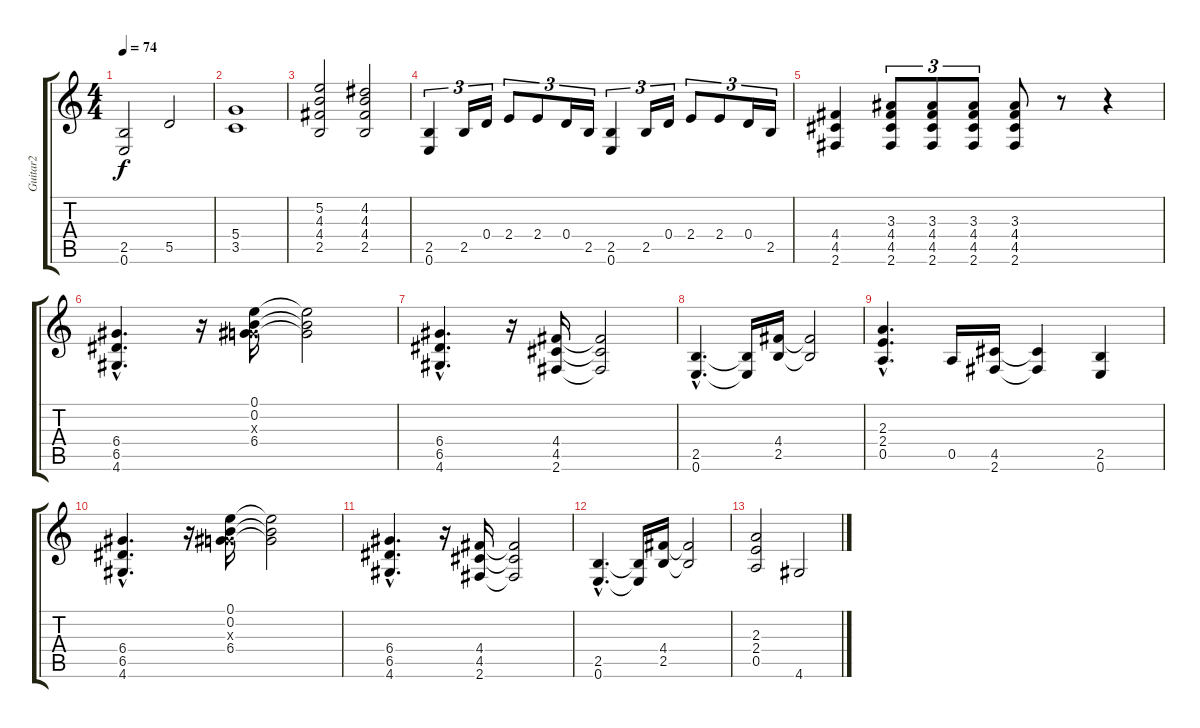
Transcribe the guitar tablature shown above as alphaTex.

\track ("Guitar2" "Guitar2") {instrument distortionguitar}
\staff {score tabs}
\tuning (E4 B3 G3 D3 A2 E2) {hide}
\ts (4 4)
\tempo 74
\clef g2
\ks c
(2.5 0.6).2{dy f} 5.5.2 |
(5.4 3.5).1 |
(5.2 4.3 4.4 2.5).2 (4.2 4.3 4.4 2.5).2 |
(2.5 0.6).4{tu (3 2)} 2.5.16{tu (3 2)} 0.4.16{tu (3 2)} 2.4.8{tu (3 2)} 2.4.8{tu (3 2)} 0.4.16{tu (3 2)} 2.5.16{tu (3 2)} (2.5 0.6).4{tu (3 2)} 2.5.16{tu (3 2)} 0.4.16{tu (3 2)} 2.4.8{tu (3 2)} 2.4.8{tu (3 2)} 0.4.16{tu (3 2)} 2.5.16{tu (3 2)} |
(4.4 4.5 2.6).4 (3.3 4.4 4.5 2.6).8{tu (3 2)} (3.3 4.4 4.5 2.6).8{tu (3 2)} (3.3 4.4 4.5 2.6).8{tu (3 2)} (3.3 4.4 4.5 2.6).8 r.8 r.4 |
(6.4{hac} 6.5{hac} 4.6{hac}).4{d} r.16 (0.1 0.2 0.3{x} 6.4).16 (0.1{t} 0.2{t} 6.4{t}).2 |
(6.4{hac} 6.5{hac} 4.6{hac}).4{d} r.16 (4.4 4.5 2.6).16 (4.4{t} 4.5{t} 2.6{t}).2 |
(2.5{hac} 0.6{hac}).4{d} (2.5{t} 0.6{t}).16 (4.4 2.5).16 (4.4{t} 2.5{t}).2 |
(2.3{hac} 2.4{hac} 0.5{hac}).4{d} 0.5.16 (4.5 2.6).16 (4.5{t} 2.6{t}).4 (2.5 0.6).4 |
(6.4{hac} 6.5{hac} 4.6{hac}).4{d} r.16 (0.1 0.2 0.3{x} 6.4).16 (0.1{t} 0.2{t} 6.4{t}).2 |
(6.4{hac} 6.5{hac} 4.6{hac}).4{d} r.16 (4.4 4.5 2.6).16 (4.4{t} 4.5{t} 2.6{t}).2 |
(2.5{hac} 0.6{hac}).4{d} (2.5{t} 0.6{t}).16 (4.4 2.5).16 (4.4{t} 2.5{t}).2 |
(2.3 2.4 0.5).2 4.6.2
